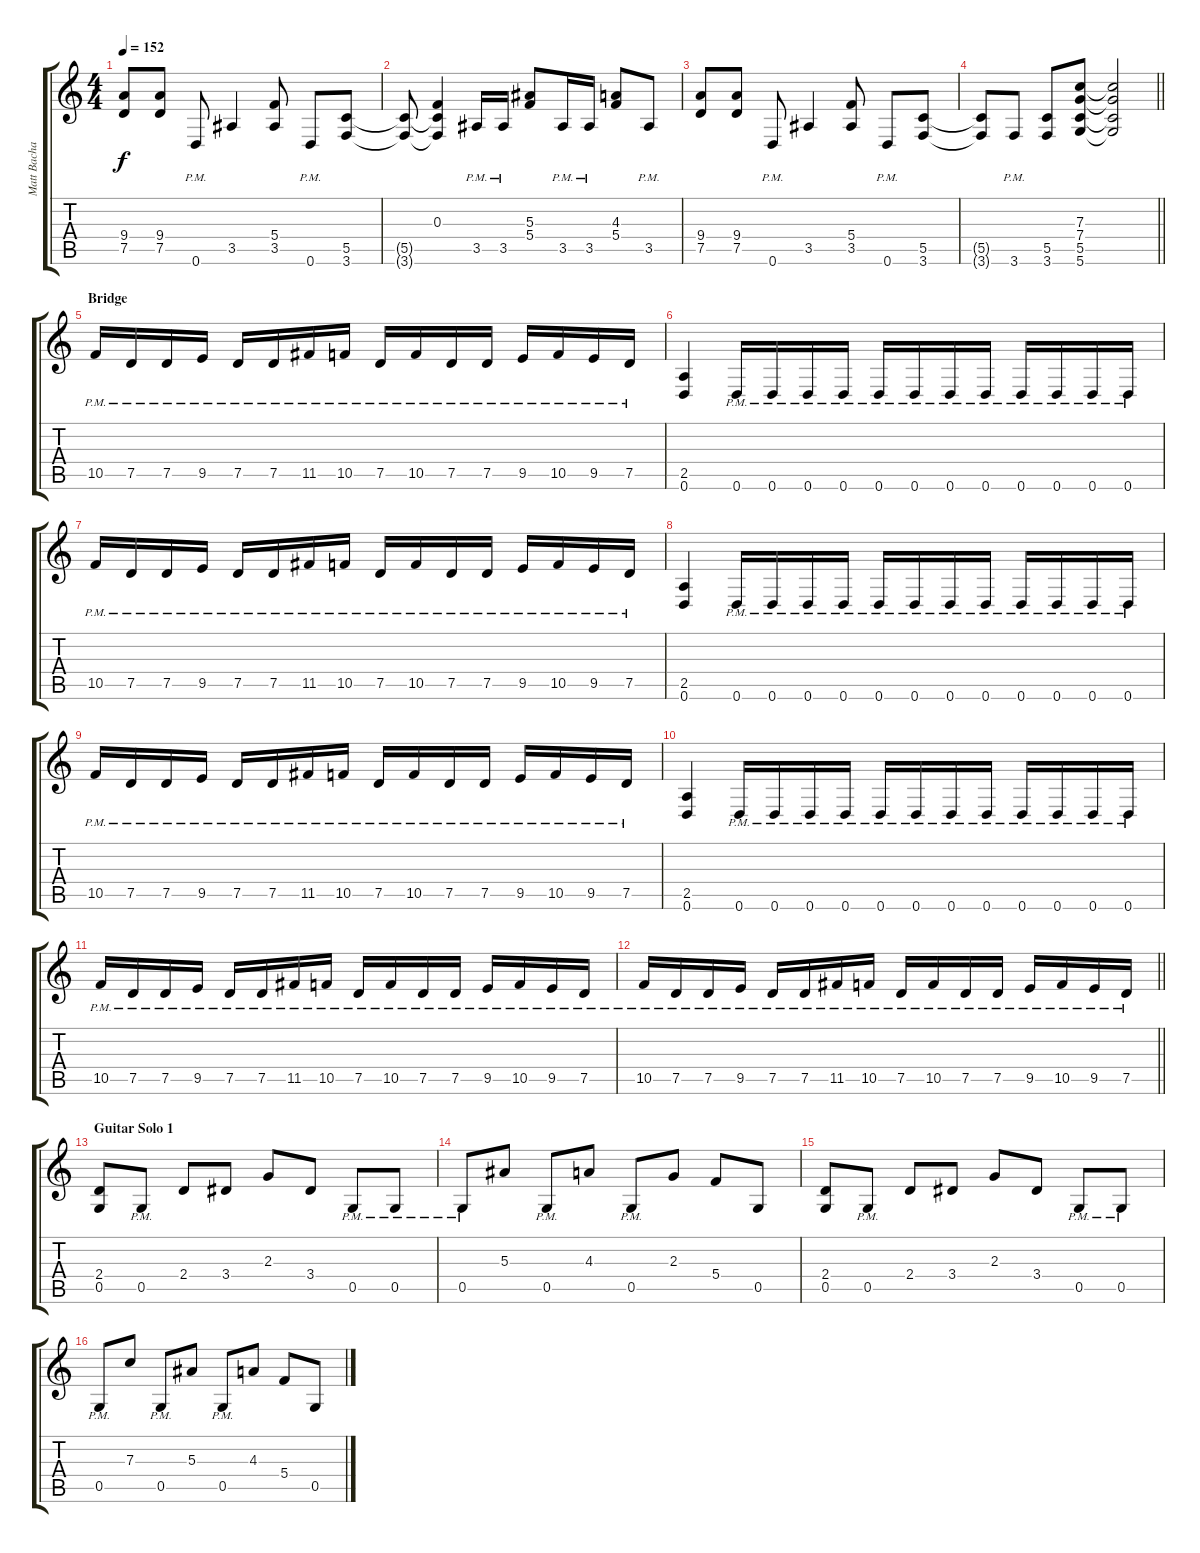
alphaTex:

\track ("Matt Bachand" "Matt Bacha") {instrument distortionguitar}
\staff {score tabs}
\tuning (D4 A3 F3 C3 G2 D2) {hide}
\ts (4 4)
\tempo 152
\clef g2
\ks c
(9.4 7.5).8{dy f} (9.4 7.5).8 0.6{pm}.8 3.5.4 (5.4 3.5).8 0.6{pm}.8 (5.5 3.6).8 |
(5.5{t} 3.6{t}).8 (0.3 5.5{t} 3.6{t}).4 3.5{pm}.16 3.5{pm}.16 (5.3 5.4).8 3.5{pm}.16 3.5{pm}.16 (4.3 5.4).8 3.5{pm}.8 |
(9.4 7.5).8 (9.4 7.5).8 0.6{pm}.8 3.5.4 (5.4 3.5).8 0.6{pm}.8 (5.5 3.6).8 |
\barLineRight lightlight
(5.5{t} 3.6{t}).8 3.6{pm}.8 (5.5 3.6).8 (7.3 7.4 5.5 5.6).8 (7.3{t} 7.4{t} 5.5{t} 5.6{t}).2 |
\section ("" "Bridge")
10.5{pm}.16 7.5{pm}.16 7.5{pm}.16 9.5{pm}.16 7.5{pm}.16 7.5{pm}.16 11.5{pm}.16 10.5{pm}.16 7.5{pm}.16 10.5{pm}.16 7.5{pm}.16 7.5{pm}.16 9.5{pm}.16 10.5{pm}.16 9.5{pm}.16 7.5{pm}.16 |
(2.5 0.6).4 0.6{pm}.16 0.6{pm}.16 0.6{pm}.16 0.6{pm}.16 0.6{pm}.16 0.6{pm}.16 0.6{pm}.16 0.6{pm}.16 0.6{pm}.16 0.6{pm}.16 0.6{pm}.16 0.6{pm}.16 |
10.5{pm}.16 7.5{pm}.16 7.5{pm}.16 9.5{pm}.16 7.5{pm}.16 7.5{pm}.16 11.5{pm}.16 10.5{pm}.16 7.5{pm}.16 10.5{pm}.16 7.5{pm}.16 7.5{pm}.16 9.5{pm}.16 10.5{pm}.16 9.5{pm}.16 7.5{pm}.16 |
(2.5 0.6).4 0.6{pm}.16 0.6{pm}.16 0.6{pm}.16 0.6{pm}.16 0.6{pm}.16 0.6{pm}.16 0.6{pm}.16 0.6{pm}.16 0.6{pm}.16 0.6{pm}.16 0.6{pm}.16 0.6{pm}.16 |
10.5{pm}.16 7.5{pm}.16 7.5{pm}.16 9.5{pm}.16 7.5{pm}.16 7.5{pm}.16 11.5{pm}.16 10.5{pm}.16 7.5{pm}.16 10.5{pm}.16 7.5{pm}.16 7.5{pm}.16 9.5{pm}.16 10.5{pm}.16 9.5{pm}.16 7.5{pm}.16 |
(2.5 0.6).4 0.6{pm}.16 0.6{pm}.16 0.6{pm}.16 0.6{pm}.16 0.6{pm}.16 0.6{pm}.16 0.6{pm}.16 0.6{pm}.16 0.6{pm}.16 0.6{pm}.16 0.6{pm}.16 0.6{pm}.16 |
10.5{pm}.16 7.5{pm}.16 7.5{pm}.16 9.5{pm}.16 7.5{pm}.16 7.5{pm}.16 11.5{pm}.16 10.5{pm}.16 7.5{pm}.16 10.5{pm}.16 7.5{pm}.16 7.5{pm}.16 9.5{pm}.16 10.5{pm}.16 9.5{pm}.16 7.5{pm}.16 |
\barLineRight lightlight
10.5{pm}.16 7.5{pm}.16 7.5{pm}.16 9.5{pm}.16 7.5{pm}.16 7.5{pm}.16 11.5{pm}.16 10.5{pm}.16 7.5{pm}.16 10.5{pm}.16 7.5{pm}.16 7.5{pm}.16 9.5{pm}.16 10.5{pm}.16 9.5{pm}.16 7.5{pm}.16 |
\section ("" "Guitar Solo 1")
(2.4 0.5).8 0.5{pm}.8 2.4.8 3.4.8 2.3.8 3.4.8 0.5{pm}.8 0.5{pm}.8 |
0.5{pm}.8 5.3.8 0.5{pm}.8 4.3.8 0.5{pm}.8 2.3.8 5.4.8 0.5.8 |
(2.4 0.5).8 0.5{pm}.8 2.4.8 3.4.8 2.3.8 3.4.8 0.5{pm}.8 0.5{pm}.8 |
0.5{pm}.8 7.3.8 0.5{pm}.8 5.3.8 0.5{pm}.8 4.3.8 5.4.8 0.5.8
